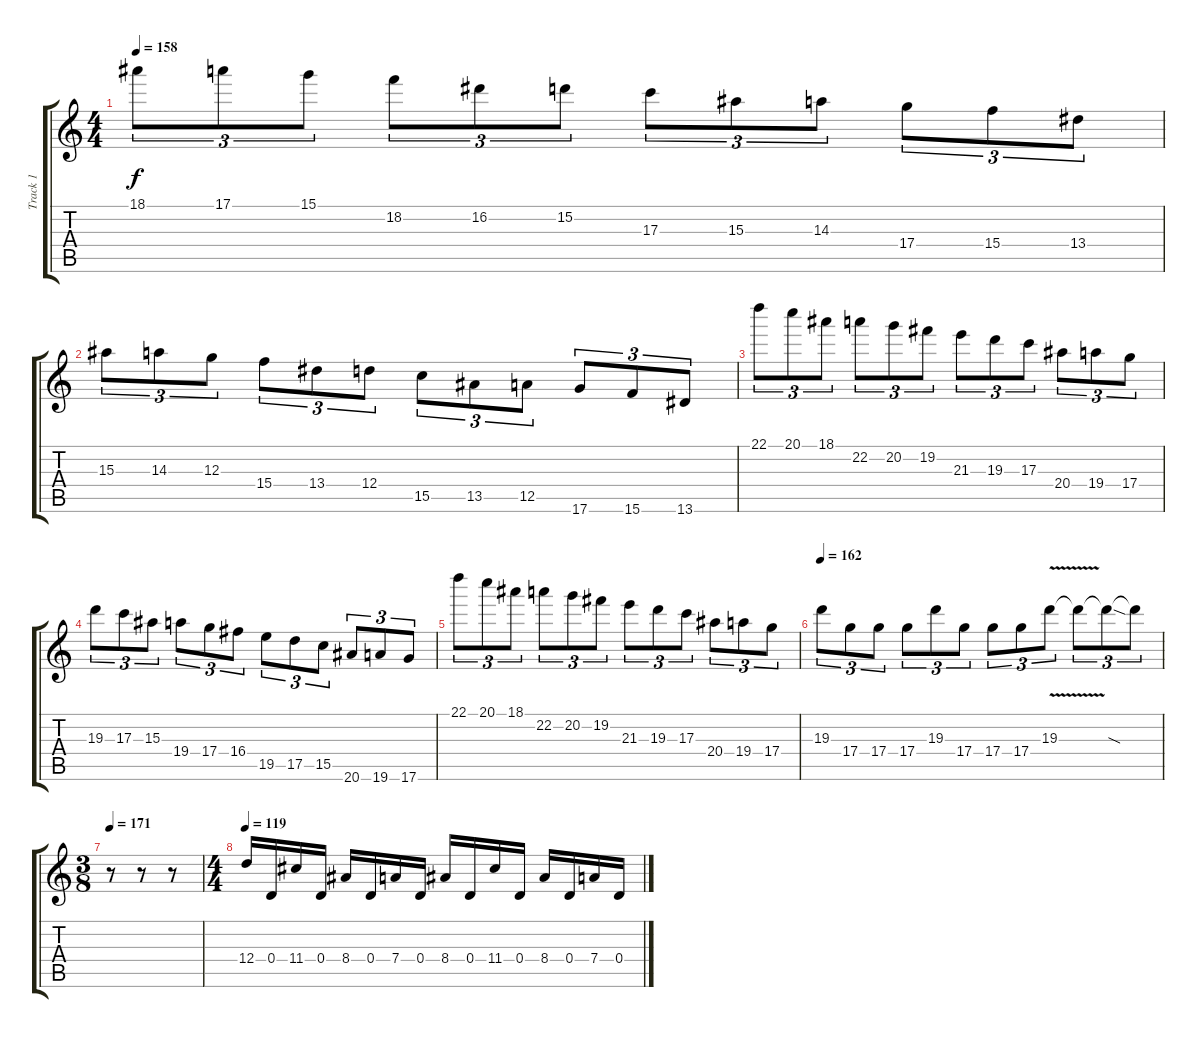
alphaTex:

\track ("Track 1" "Track 1") {instrument distortionguitar}
\staff {score tabs}
\tuning (E4 B3 G3 D3 A2 D2) {hide}
\ts (4 4)
\tempo 158
\clef g2
\ks c
18.1.8{tu (3 2) dy f} 17.1.8{tu (3 2)} 15.1.8{tu (3 2)} 18.2.8{tu (3 2)} 16.2.8{tu (3 2)} 15.2.8{tu (3 2)} 17.3.8{tu (3 2)} 15.3.8{tu (3 2)} 14.3.8{tu (3 2)} 17.4.8{tu (3 2)} 15.4.8{tu (3 2)} 13.4.8{tu (3 2)} |
15.3.8{tu (3 2)} 14.3.8{tu (3 2)} 12.3.8{tu (3 2)} 15.4.8{tu (3 2)} 13.4.8{tu (3 2)} 12.4.8{tu (3 2)} 15.5.8{tu (3 2)} 13.5.8{tu (3 2)} 12.5.8{tu (3 2)} 17.6.8{tu (3 2)} 15.6.8{tu (3 2)} 13.6.8{tu (3 2)} |
22.1.8{tu (3 2)} 20.1.8{tu (3 2)} 18.1.8{tu (3 2)} 22.2.8{tu (3 2)} 20.2.8{tu (3 2)} 19.2.8{tu (3 2)} 21.3.8{tu (3 2)} 19.3.8{tu (3 2)} 17.3.8{tu (3 2)} 20.4.8{tu (3 2)} 19.4.8{tu (3 2)} 17.4.8{tu (3 2)} |
19.3.8{tu (3 2)} 17.3.8{tu (3 2)} 15.3.8{tu (3 2)} 19.4.8{tu (3 2)} 17.4.8{tu (3 2)} 16.4.8{tu (3 2)} 19.5.8{tu (3 2)} 17.5.8{tu (3 2)} 15.5.8{tu (3 2)} 20.6.8{tu (3 2)} 19.6.8{tu (3 2)} 17.6.8{tu (3 2)} |
22.1.8{tu (3 2)} 20.1.8{tu (3 2)} 18.1.8{tu (3 2)} 22.2.8{tu (3 2)} 20.2.8{tu (3 2)} 19.2.8{tu (3 2)} 21.3.8{tu (3 2)} 19.3.8{tu (3 2)} 17.3.8{tu (3 2)} 20.4.8{tu (3 2)} 19.4.8{tu (3 2)} 17.4.8{tu (3 2)} |
\tempo 162
19.3.8{tu (3 2)} 17.4.8{tu (3 2)} 17.4.8{tu (3 2)} 17.4.8{tu (3 2)} 19.3.8{tu (3 2)} 17.4.8{tu (3 2)} 17.4.8{tu (3 2)} 17.4.8{tu (3 2)} 19.3{v}.8{tu (3 2)} 19.3{t}.8{tu (3 2)} 19.3{sod t}.8{tu (3 2)} 19.3{t}.8{tu (3 2)} |
\ts (3 8)
\tempo 171
r.8 r.8 r.8 |
\ts (4 4)
\tempo 119
12.4.16 0.4.16 11.4.16 0.4.16 8.4.16 0.4.16 7.4.16 0.4.16 8.4.16 0.4.16 11.4.16 0.4.16 8.4.16 0.4.16 7.4.16 0.4.16
